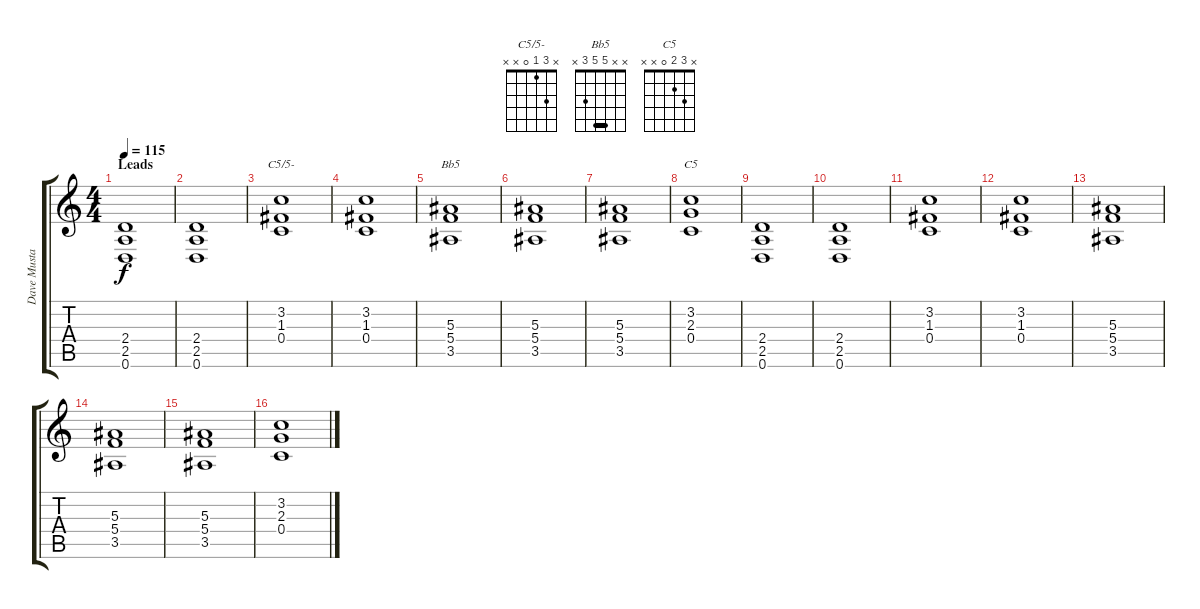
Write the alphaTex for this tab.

\track ("Dave Mustaine / FX" "Dave Musta") {instrument distortionguitar}
\staff {score tabs}
\tuning (D4 A3 F3 C3 G2 D2) {hide}
\chord ("C5/5-" x 3 1 0 x x)
\chord ("Bb5" x x 5 5 3 x) {barre 5}
\chord ("C5" x 3 2 0 x x)
\ts (4 4)
\section ("" "Leads")
\tempo 115
\clef g2
\ks c
(2.4 2.5 0.6).1{dy f} |
(2.4 2.5 0.6).1 |
(3.2 1.3 0.4).1{ch "C5/5-"} |
(3.2 1.3 0.4).1 |
(5.3 5.4 3.5).1{ch "Bb5"} |
(5.3 5.4 3.5).1 |
(5.3 5.4 3.5).1 |
(3.2 2.3 0.4).1{ch "C5"} |
(2.4 2.5 0.6).1 |
(2.4 2.5 0.6).1 |
(3.2 1.3 0.4).1 |
(3.2 1.3 0.4).1 |
(5.3 5.4 3.5).1 |
(5.3 5.4 3.5).1 |
(5.3 5.4 3.5).1 |
(3.2 2.3 0.4).1
